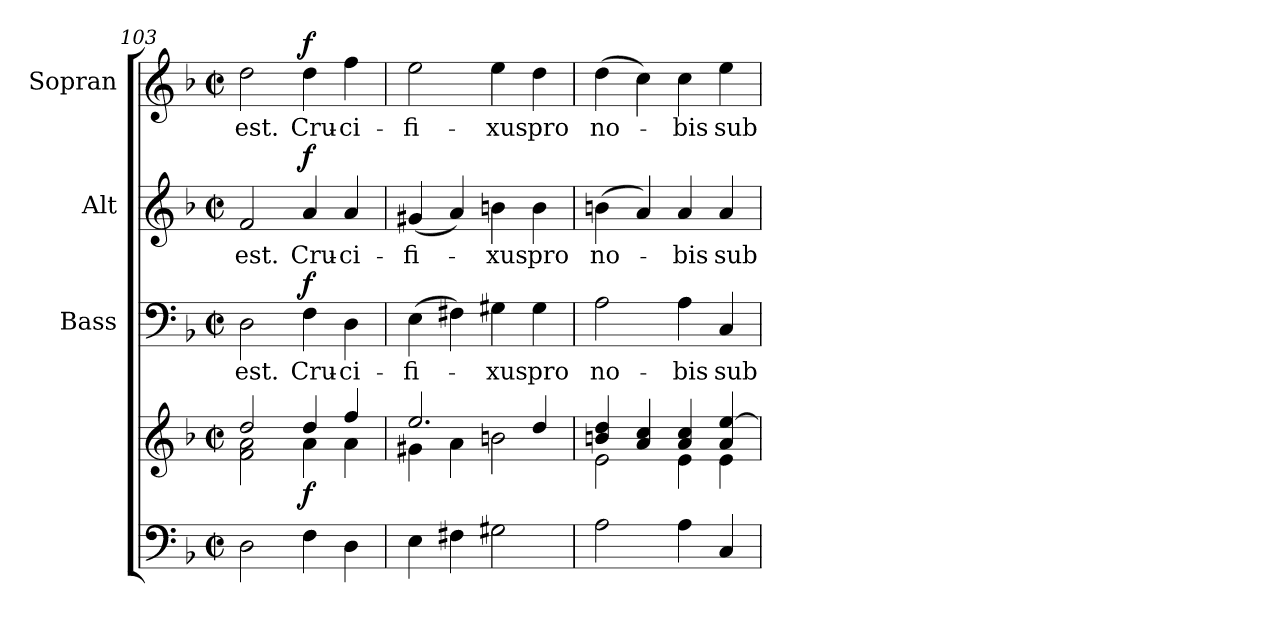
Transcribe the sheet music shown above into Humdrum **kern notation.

**kern	**kern	**dynam	**kern	**text	**dynam	**kern	**text	**dynam	**kern	**text	**dynam
*part4	*part4	*part4	*part3	*part3	*part3	*part2	*part2	*part2	*part1	*part1	*part1
*staff5	*staff4	*staff4/5	*staff3	*staff3	*staff3	*staff2	*staff2	*staff2	*staff1	*staff1	*staff1
*	*	*	*I"Bass	*	*	*I"Alt	*	*	*I"Sopran	*	*
*	*	*	*I'B.	*	*	*I'A.	*	*	*I'S.	*	*
*clefF4	*clefG2	*	*clefF4	*	*	*clefG2	*	*	*clefG2	*	*
*k[b-]	*k[b-]	*	*k[b-]	*	*	*k[b-]	*	*	*k[b-]	*	*
*F:	*F:	*	*F:	*	*	*F:	*	*	*F:	*	*
*M2/2	*M2/2	*	*M2/2	*	*	*M2/2	*	*	*M2/2	*	*
*met(c|)	*met(c|)	*	*met(c|)	*	*	*met(c|)	*	*	*met(c|)	*	*
=103	=103	=103	=103	=103	=103	=103	=103	=103	=103	=103	=103
*	*^	*	*	*	*	*	*	*	*	*	*
!	!	!	!	!	!LO:LY:b	!	!	!LO:LY:b	!	!	!LO:LY:b	!
2D\	2dd/	2f\ 2a\	.	2D\	est.	.	2f/	est.	.	2dd\	est.	.
!	!	!	!LO:DY:b	!	!LO:LY:b	!LO:DY:a	!	!LO:LY:b	!LO:DY:a	!	!LO:LY:b	!LO:DY:a
4F\	4dd/	4a\	f	4F\	Cru-	f	4a/	Cru-	f	4dd\	Cru-	f
!	!	!	!	!	!LO:LY:b	!	!	!LO:LY:b	!	!	!LO:LY:b	!
4D\	4ff/	4a\	.	4D\	-ci-	.	4a/	-ci-	.	4ff\	-ci-	.
=104	=104	=104	=104	=104	=104	=104	=104	=104	=104	=104	=104	=104
!	!	!	!	!	!LO:LY:b	!	!	!LO:LY:b	!	!	!LO:LY:b	!
4E\	2.ee/	4g#X\	.	(>4E\	-fi-	.	(<4g#X/	-fi-	.	2ee\	-fi-	.
4F#X\	.	4a\	.	4F#X\)	.	.	4a/)	.	.	.	.	.
!	!	!	!	!	!LO:LY:b	!	!	!LO:LY:b	!	!	!LO:LY:b	!
2G#X\	.	2bn\	.	4G#X\	-xus	.	4bn\	-xus	.	4ee\	-xus	.
!	!	!	!	!	!LO:LY:b	!	!	!LO:LY:b	!	!	!LO:LY:b	!
.	4dd/	.	.	4G#\	pro	.	4b\	pro	.	4dd\	pro	.
!!LO:LB:g=z
=105	=105	=105	=105	=105	=105	=105	=105	=105	=105	=105	=105	=105
!	!	!	!	!	!LO:LY:b	!	!	!LO:LY:b	!	!	!LO:LY:b	!
2A\	4bn/ 4dd/	2e\	.	2A\	no-	.	(>4bn\	no-	.	(>4dd\	no-	.
.	4a/ 4cc/	.	.	.	.	.	4a/)	.	.	4cc\)	.	.
!	!	!	!	!	!LO:LY:b	!	!	!LO:LY:b	!	!	!LO:LY:b	!
4A\	4a/ 4cc/	4e\	.	4A\	-bis	.	4a/	-bis	.	4cc\	-bis	.
!	!	!	!	!	!LO:LY:b	!	!	!LO:LY:b	!	!	!LO:LY:b	!
4C/	4a/ [>4ee/	4e\	.	4C/	sub	.	4a/	sub	.	4ee\	sub	.
*	*v	*v	*	*	*	*	*	*	*	*	*	*
=	=	=	=	=	=	=	=	=	=	=	=
*-	*-	*-	*-	*-	*-	*-	*-	*-	*-	*-	*-
